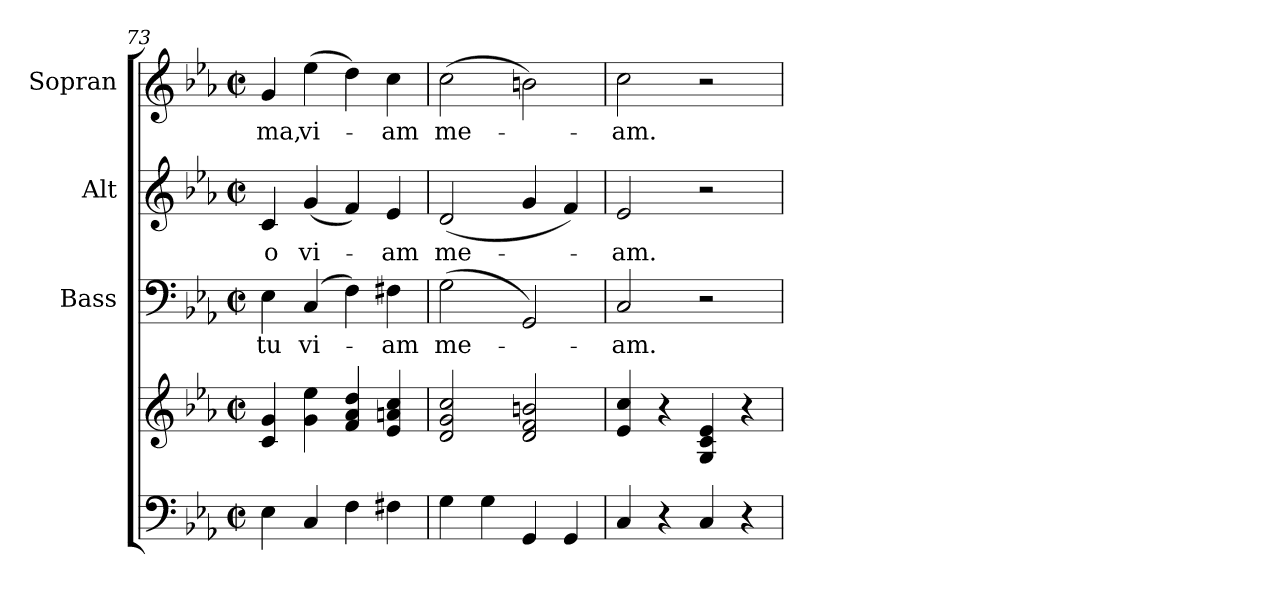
**kern	**kern	**kern	**text	**kern	**text	**kern	**text
*part4	*part4	*part3	*part3	*part2	*part2	*part1	*part1
*staff5	*staff4	*staff3	*staff3	*staff2	*staff2	*staff1	*staff1
*	*	*I"Bass	*	*I"Alt	*	*I"Sopran	*
*	*	*I'B.	*	*I'A.	*	*I'S.	*
*clefF4	*clefG2	*clefF4	*	*clefG2	*	*clefG2	*
*k[b-e-a-]	*k[b-e-a-]	*k[b-e-a-]	*	*k[b-e-a-]	*	*k[b-e-a-]	*
*E-:	*E-:	*E-:	*	*E-:	*	*E-:	*
*M2/2	*M2/2	*M2/2	*	*M2/2	*	*M2/2	*
*met(c|)	*met(c|)	*met(c|)	*	*met(c|)	*	*met(c|)	*
=73	=73	=73	=73	=73	=73	=73	=73
!	!	!	!LO:LY:b	!	!LO:LY:b	!	!LO:LY:b
4E-\	4c/ 4g/	4E-\	-tu	4c/	-o	4g/	-ma,
!	!	!	!LO:LY:b	!	!LO:LY:b	!	!LO:LY:b
4C/	4g\ 4ee-\	(4C/	vi-	(<4g/	vi-	(>4ee-\	vi-
4F\	4f/ 4a-/ 4dd/	4F\)	.	4f/)	.	4dd\)	.
!	!	!	!LO:LY:b	!	!LO:LY:b	!	!LO:LY:b
4F#X\	4e-/ 4an/ 4cc/	4F#X\	-am	4e-/	-am	4cc\	-am
=74	=74	=74	=74	=74	=74	=74	=74
!	!	!	!LO:LY:b	!	!LO:LY:b	!	!LO:LY:b
4G\	2d/ 2g/ 2cc/	(>2G\	me-	(<2d/	me-	(>2cc\	me-
4G\	.	.	.	.	.	.	.
4GG/	2d/ 2f/ 2bn/	2GG/)	.	4g/	.	2bn\)	.
4GG/	.	.	.	4f/)	.	.	.
=75	=75	=75	=75	=75	=75	=75	=75
!	!	!	!LO:LY:b	!	!LO:LY:b	!	!LO:LY:b
4C/	4e-/ 4cc/	2C/	-am.	2e-/	-am.	2cc\	-am.
4r	4r	.	.	.	.	.	.
4C/	4G/ 4c/ 4e-/	2r	.	2r	.	2r	.
4r	4r	.	.	.	.	.	.
=	=	=	=	=	=	=	=
*-	*-	*-	*-	*-	*-	*-	*-
